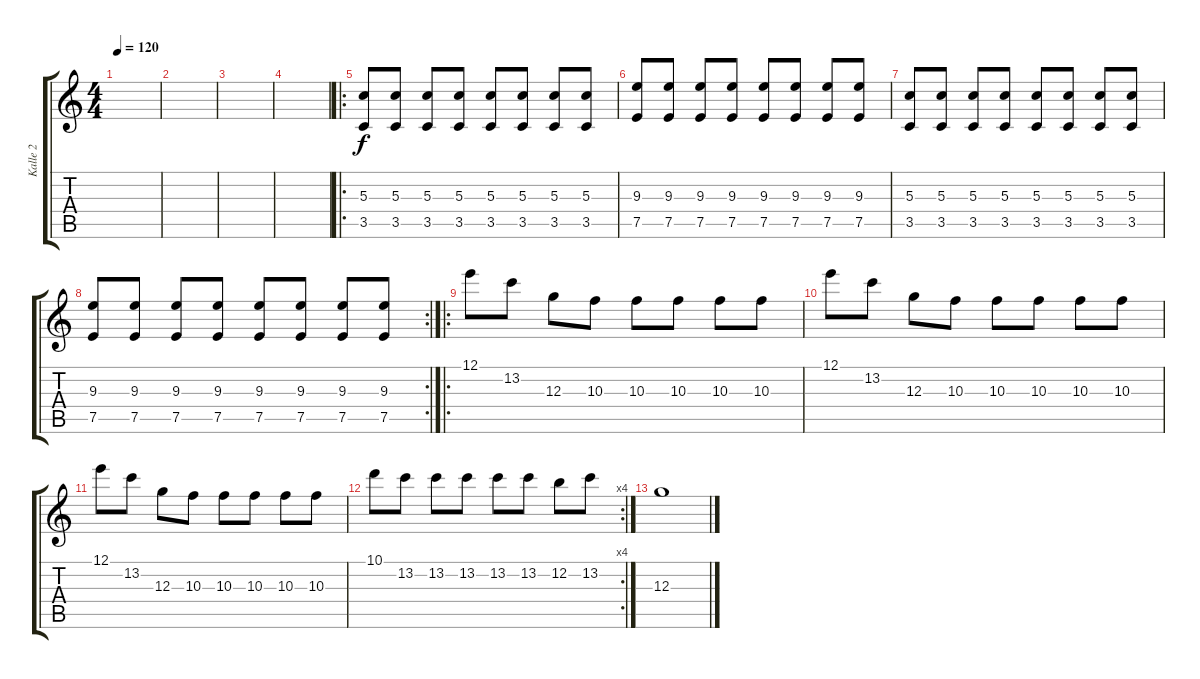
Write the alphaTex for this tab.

\track ("Kalle 2" "Kalle 2") {instrument overdrivenguitar}
\staff {score tabs}
\tuning (E4 B3 G3 D3 A2 E2) {hide}
\ts (4 4)
\tempo 120
\clef g2
\ks c
|
|
|
|
\ro
(5.3 3.5).8 (5.3 3.5).8 (5.3 3.5).8 (5.3 3.5).8 (5.3 3.5).8 (5.3 3.5).8 (5.3 3.5).8 (5.3 3.5).8 |
(9.3 7.5).8 (9.3 7.5).8 (9.3 7.5).8 (9.3 7.5).8 (9.3 7.5).8 (9.3 7.5).8 (9.3 7.5).8 (9.3 7.5).8 |
(5.3 3.5).8 (5.3 3.5).8 (5.3 3.5).8 (5.3 3.5).8 (5.3 3.5).8 (5.3 3.5).8 (5.3 3.5).8 (5.3 3.5).8 |
\rc 2
(9.3 7.5).8 (9.3 7.5).8 (9.3 7.5).8 (9.3 7.5).8 (9.3 7.5).8 (9.3 7.5).8 (9.3 7.5).8 (9.3 7.5).8 |
\ro
12.1.8 13.2.8 12.3.8 10.3.8 10.3.8 10.3.8 10.3.8 10.3.8 |
12.1.8 13.2.8 12.3.8 10.3.8 10.3.8 10.3.8 10.3.8 10.3.8 |
12.1.8 13.2.8 12.3.8 10.3.8 10.3.8 10.3.8 10.3.8 10.3.8 |
\rc 4
10.1.8 13.2.8 13.2.8 13.2.8 13.2.8 13.2.8 12.2.8 13.2.8 |
12.3.1
